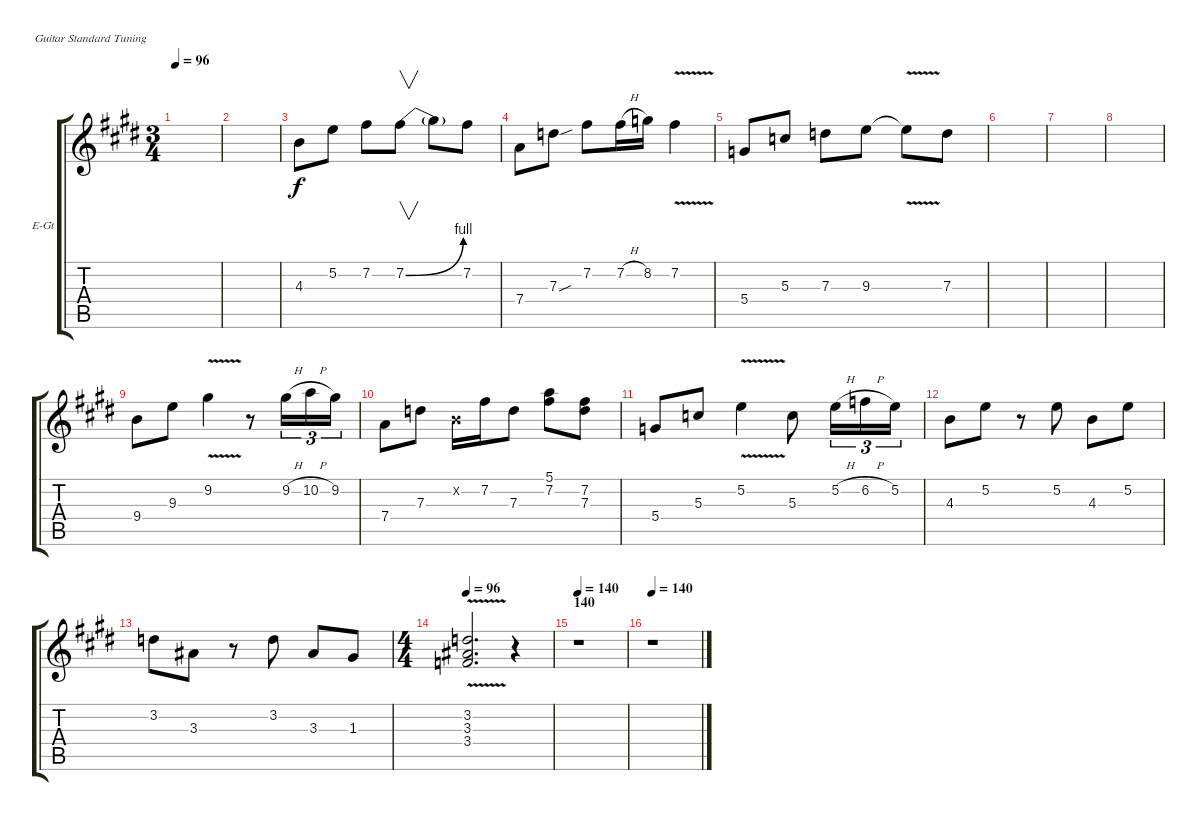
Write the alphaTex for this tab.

\bracketExtendMode groupsimilarinstruments
\firstSystemTrackNameOrientation horizontal
\otherSystemsTrackNameOrientation horizontal
\track ("Guitar III" "E-Gt") {instrument overdrivenguitar}
\staff {score tabs}
\tuning (E4 B3 G3 D3 A2 E2)
\ts (3 4)
\tempo 96
\clef g2
\scale
1.07818
\ks e
|
\scale
0.921816 |
\scale
1.07818 4.3.8 5.2.8 7.2.8 7.2{be (bend 0 0 15 4)}.8{v} 7.2{t}.8 7.2.8 |
\scale
0.921816 7.4.8 7.3{sou}.8 7.2.8 7.2{h}.16 8.2.16 7.2{v}.4 |
\scale
1.07818 5.4.8 5.3.8 7.3.8 9.3.8 9.3{v t}.8 7.3.8 |
\scale
0.921816 |
\scale
1.07818 |
\scale
0.921816 |
\scale
1.07818 9.4.8{dy f} 9.3.8 9.2{v}.4 r.8 9.2{h}.16{tu (3 2)} 10.2{h}.16{tu (3 2)} 9.2.16{tu (3 2)} |
\scale
0.921816 7.4.8 7.3.8 0.2{x}.16 7.2.16 7.3.8 (7.2 5.1).8 (7.2 7.3).8 |
\scale
1.07818 5.4.8 5.3.8 5.2{v}.4 5.3.8 5.2{h}.16{tu (3 2)} 6.2{h}.16{tu (3 2)} 5.2.16{tu (3 2)} |
\scale
0.921816 4.3.8 5.2.8 r.8 5.2.8 4.3.8 5.2.8 |
\scale
1.07818 3.2.8 3.3.8 r.8 3.2.8 3.3.8 1.3.8 |
\ts (4 4)
\tempo 96
\scale
0.921816 (3.4{v} 3.3{v} 3.2{v}).2{d} r.4 |
\section ("" "140")
\tempo 140
\scale
1.07818 r.1 |
\tempo 140
\scale
0.921816 r.1
